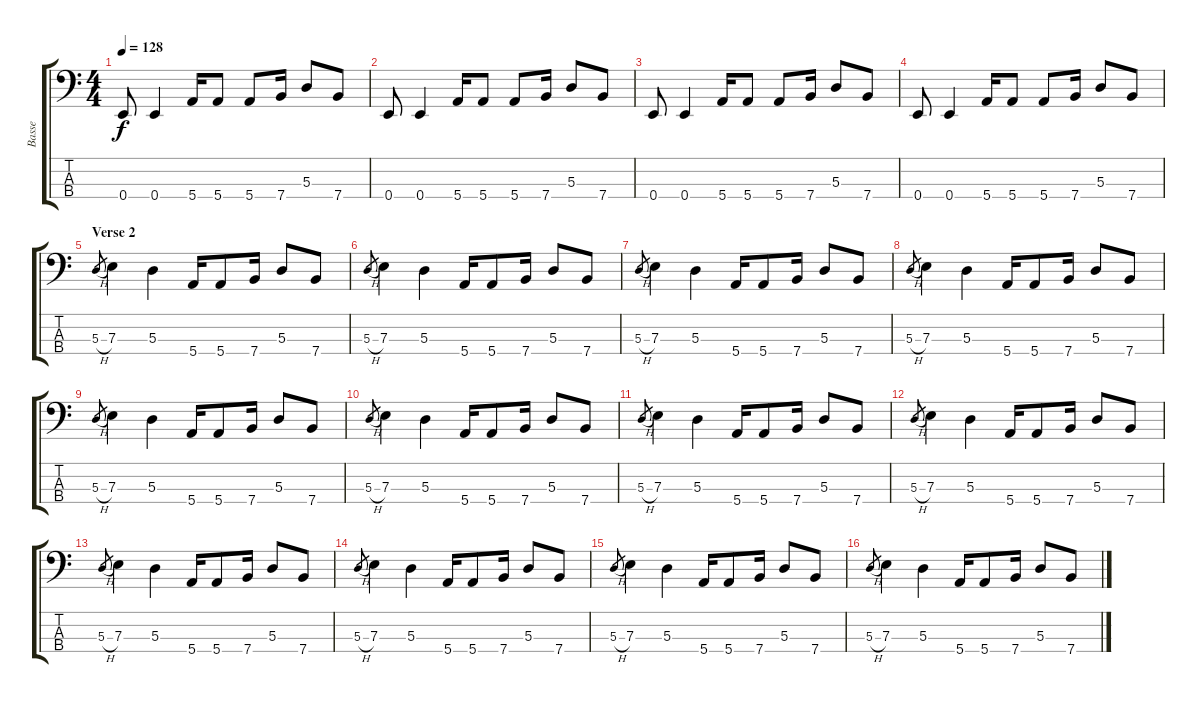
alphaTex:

\track ("Basse" "Basse") {instrument electricbassfinger}
\staff {score tabs}
\tuning (G2 D2 A1 E1) {hide}
\ts (4 4)
\tempo 128
\clef f4
\ks c
0.4.8{dy f} 0.4.4 5.4.16 5.4.8 5.4.8 7.4.16 5.3.8 7.4.8 |
0.4.8 0.4.4 5.4.16 5.4.8 5.4.8 7.4.16 5.3.8 7.4.8 |
0.4.8 0.4.4 5.4.16 5.4.8 5.4.8 7.4.16 5.3.8 7.4.8 |
0.4.8 0.4.4 5.4.16 5.4.8 5.4.8 7.4.16 5.3.8 7.4.8 |
\section ("" "Verse 2")
5.3{h}.8{gr} 7.3.4 5.3.4 5.4.16 5.4.8 7.4.16 5.3.8 7.4.8 |
5.3{h}.8{gr} 7.3.4 5.3.4 5.4.16 5.4.8 7.4.16 5.3.8 7.4.8 |
5.3{h}.8{gr} 7.3.4 5.3.4 5.4.16 5.4.8 7.4.16 5.3.8 7.4.8 |
5.3{h}.8{gr} 7.3.4 5.3.4 5.4.16 5.4.8 7.4.16 5.3.8 7.4.8 |
5.3{h}.8{gr} 7.3.4 5.3.4 5.4.16 5.4.8 7.4.16 5.3.8 7.4.8 |
5.3{h}.8{gr} 7.3.4 5.3.4 5.4.16 5.4.8 7.4.16 5.3.8 7.4.8 |
5.3{h}.8{gr} 7.3.4 5.3.4 5.4.16 5.4.8 7.4.16 5.3.8 7.4.8 |
5.3{h}.8{gr} 7.3.4 5.3.4 5.4.16 5.4.8 7.4.16 5.3.8 7.4.8 |
5.3{h}.8{gr} 7.3.4 5.3.4 5.4.16 5.4.8 7.4.16 5.3.8 7.4.8 |
5.3{h}.8{gr} 7.3.4 5.3.4 5.4.16 5.4.8 7.4.16 5.3.8 7.4.8 |
5.3{h}.8{gr} 7.3.4 5.3.4 5.4.16 5.4.8 7.4.16 5.3.8 7.4.8 |
5.3{h}.8{gr} 7.3.4 5.3.4 5.4.16 5.4.8 7.4.16 5.3.8 7.4.8
